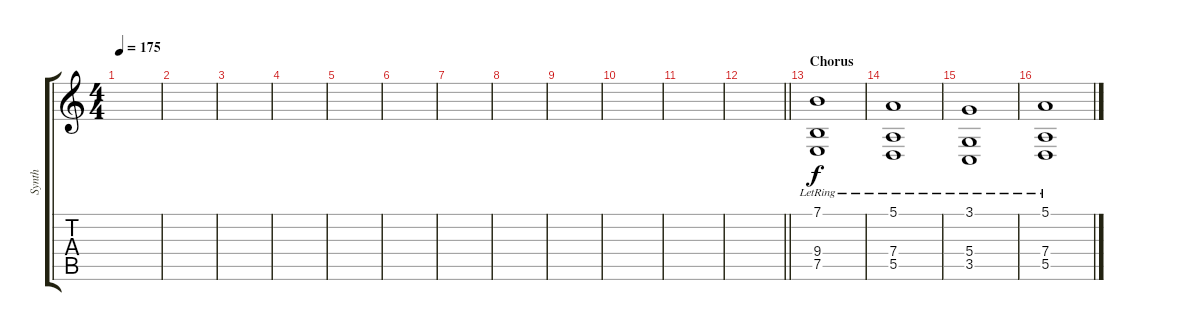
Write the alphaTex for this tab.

\track ("Synth" "Synth") {instrument pad2warm}
\staff {score tabs}
\tuning (E4 B3 G3 D3 A2 E2) {hide}
\ts (4 4)
\tempo 175
\clef g2
\ks c
|
|
|
|
|
|
|
|
|
|
|
\barLineRight lightlight
|
\section ("" "Chorus")
(7.1{lr} 9.4{lr} 7.5{lr}).1 |
(5.1{lr} 7.4{lr} 5.5{lr}).1 |
(3.1{lr} 5.4{lr} 3.5{lr}).1 |
(5.1{lr} 7.4{lr} 5.5{lr}).1
